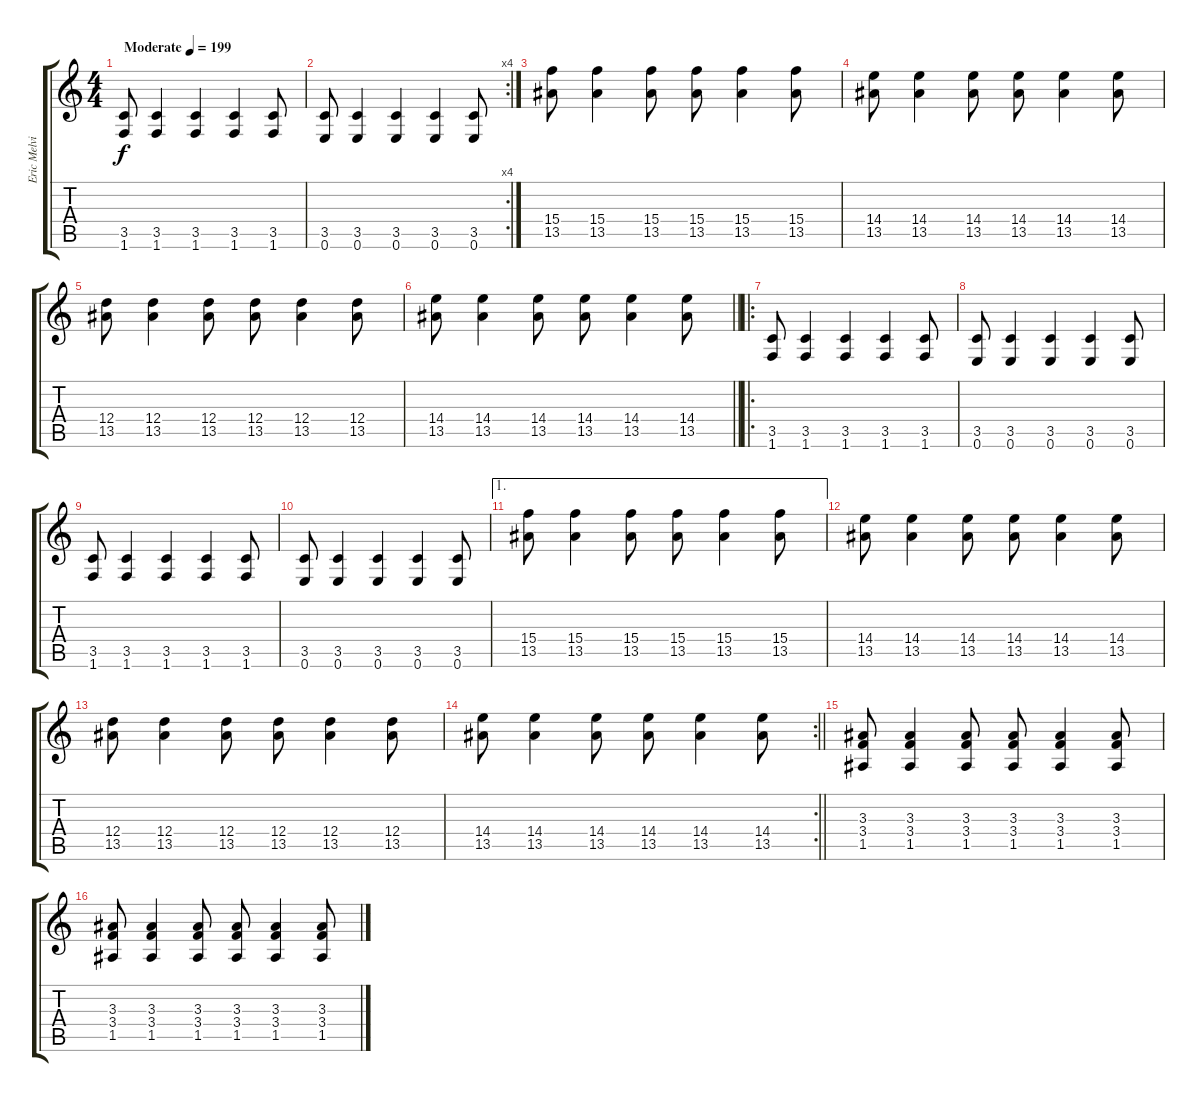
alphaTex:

\track ("Eric Melvin" "Eric Melvi") {instrument distortionguitar}
\staff {score tabs}
\tuning (E4 B3 G3 D3 A2 E2) {hide}
\ts (4 4)
\tempo (199 "Moderate")
\clef g2
\ks c
(3.5 1.6).8{dy f instrument distortionguitar} (3.5 1.6).4 (3.5 1.6).4 (3.5 1.6).4 (3.5 1.6).8 |
\rc 4
(3.5 0.6).8 (3.5 0.6).4 (3.5 0.6).4 (3.5 0.6).4 (3.5 0.6).8 |
(15.4 13.5).8 (15.4 13.5).4 (15.4 13.5).8 (15.4 13.5).8 (15.4 13.5).4 (15.4 13.5).8 |
(14.4 13.5).8 (14.4 13.5).4 (14.4 13.5).8 (14.4 13.5).8 (14.4 13.5).4 (14.4 13.5).8 |
(12.4 13.5).8 (12.4 13.5).4 (12.4 13.5).8 (12.4 13.5).8 (12.4 13.5).4 (12.4 13.5).8 |
\barLineRight lightlight
(14.4 13.5).8 (14.4 13.5).4 (14.4 13.5).8 (14.4 13.5).8 (14.4 13.5).4 (14.4 13.5).8 |
\ro
\section ("" "")
(3.5 1.6).8 (3.5 1.6).4 (3.5 1.6).4 (3.5 1.6).4 (3.5 1.6).8 |
(3.5 0.6).8 (3.5 0.6).4 (3.5 0.6).4 (3.5 0.6).4 (3.5 0.6).8 |
(3.5 1.6).8 (3.5 1.6).4 (3.5 1.6).4 (3.5 1.6).4 (3.5 1.6).8 |
(3.5 0.6).8 (3.5 0.6).4 (3.5 0.6).4 (3.5 0.6).4 (3.5 0.6).8 |
\ae 1
(15.4 13.5).8 (15.4 13.5).4 (15.4 13.5).8 (15.4 13.5).8 (15.4 13.5).4 (15.4 13.5).8 |
(14.4 13.5).8 (14.4 13.5).4 (14.4 13.5).8 (14.4 13.5).8 (14.4 13.5).4 (14.4 13.5).8 |
(12.4 13.5).8 (12.4 13.5).4 (12.4 13.5).8 (12.4 13.5).8 (12.4 13.5).4 (12.4 13.5).8 |
\rc 2
\barLineRight lightlight
(14.4 13.5).8 (14.4 13.5).4 (14.4 13.5).8 (14.4 13.5).8 (14.4 13.5).4 (14.4 13.5).8 |
\section ("" "")
(3.3 3.4 1.5).8 (3.3 3.4 1.5).4 (3.3 3.4 1.5).8 (3.3 3.4 1.5).8 (3.3 3.4 1.5).4 (3.3 3.4 1.5).8 |
(3.3 3.4 1.5).8 (3.3 3.4 1.5).4 (3.3 3.4 1.5).8 (3.3 3.4 1.5).8 (3.3 3.4 1.5).4 (3.3 3.4 1.5).8
